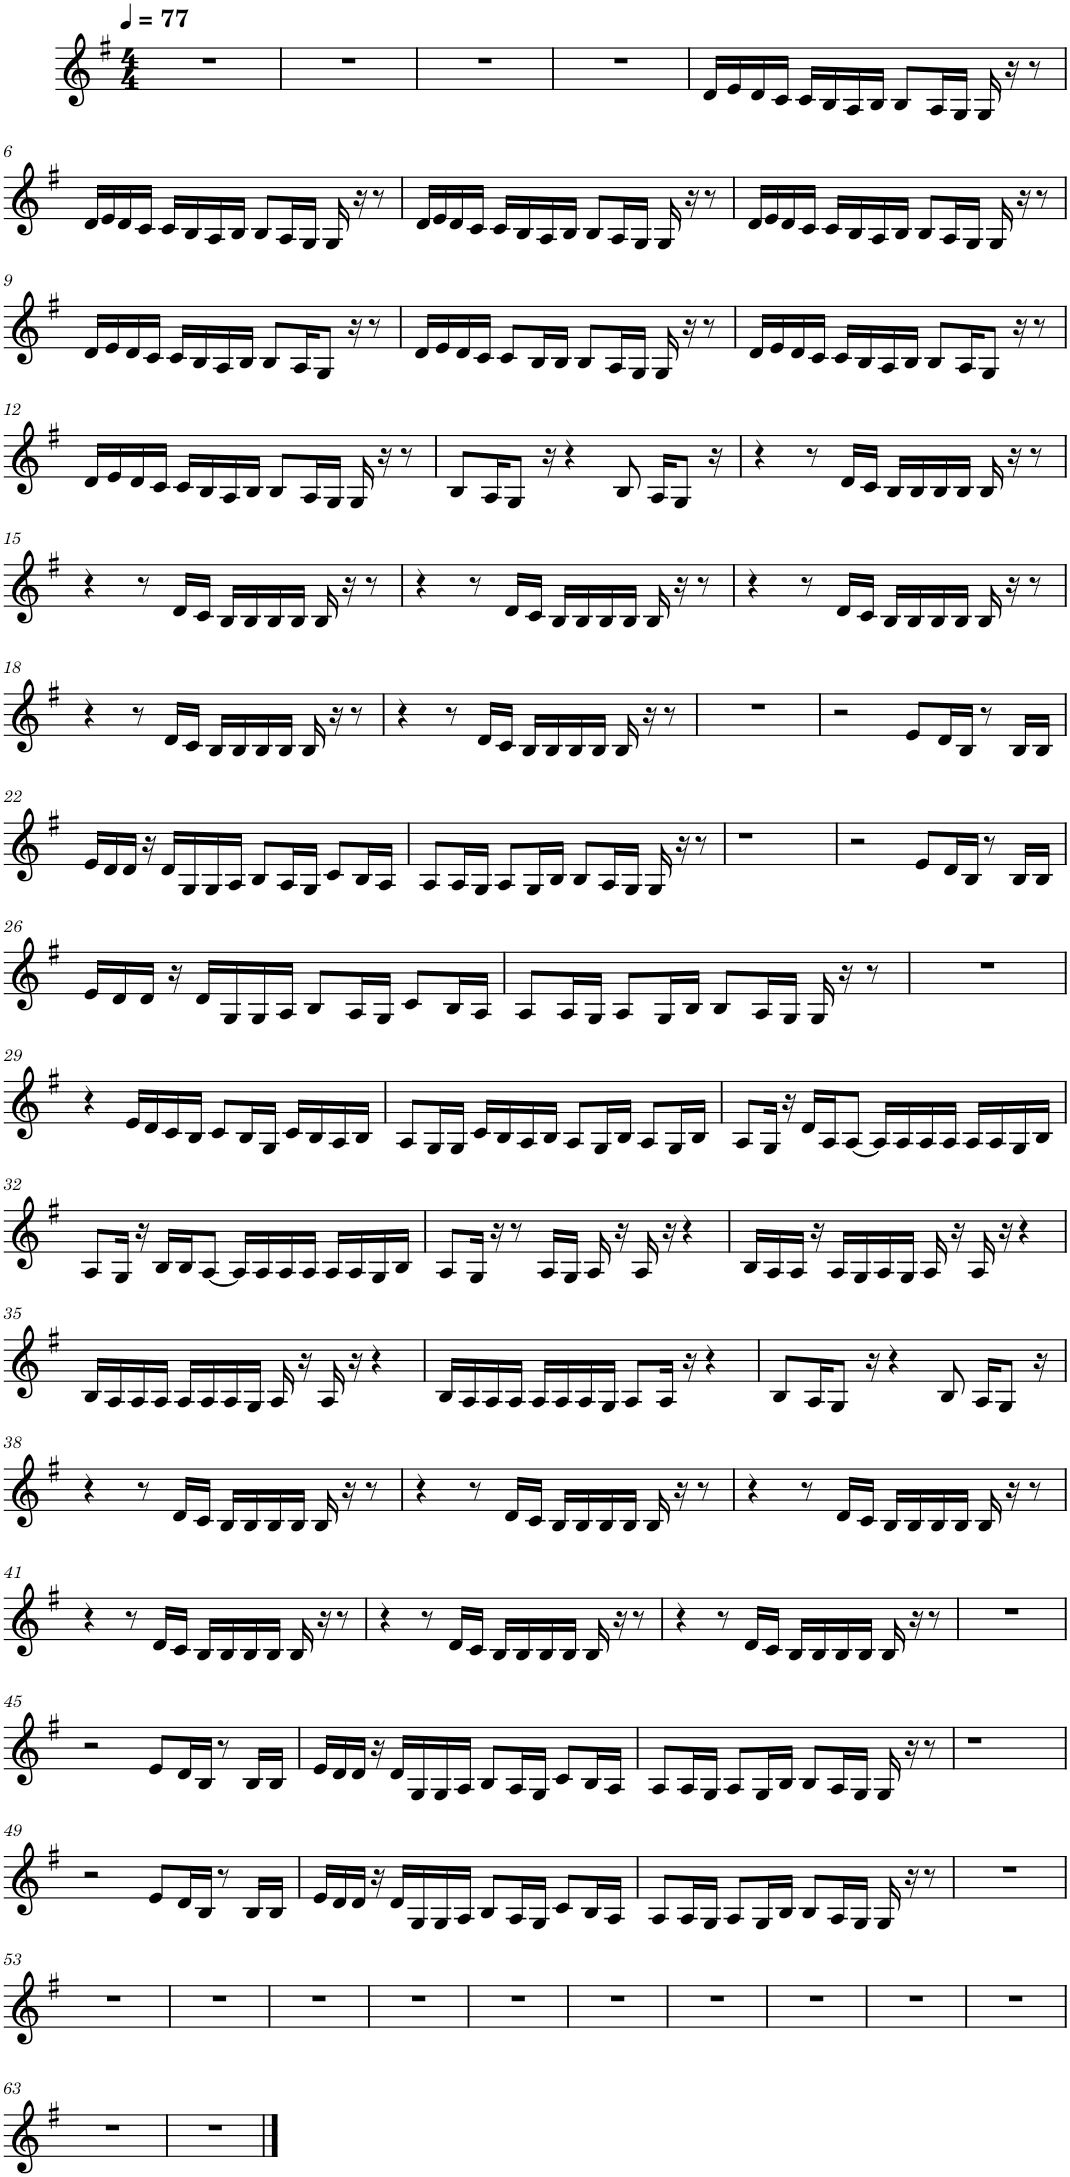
**kern
*part1
*staff1
*I"Piano, FL Keys 8
*I'Pno.
*clefG2
*k[f#]
*M4/4
*MM77
=1
1r
=2
1r
=3
1r
=4
1r
=5
16d/LL
16e/
16d/
16c/JJ
16c/LL
16B/
16A/
16B/JJ
8B/L
16A/L
16G/JJ
16G/
16r
8r
!!LO:LB:g=z
=6
16d/LL
16e/
16d/
16c/JJ
16c/LL
16B/
16A/
16B/JJ
8B/L
16A/L
16G/JJ
16G/
16r
8r
=7
16d/LL
16e/
16d/
16c/JJ
16c/LL
16B/
16A/
16B/JJ
8B/L
16A/L
16G/JJ
16G/
16r
8r
=8
16d/LL
16e/
16d/
16c/JJ
16c/LL
16B/
16A/
16B/JJ
8B/L
16A/L
16G/JJ
16G/
16r
8r
!!LO:LB:g=z
=9
16d/LL
16e/
16d/
16c/JJ
16c/LL
16B/
16A/
16B/JJ
8B/L
16A/K
8G/J
16r
8r
=10
16d/LL
16e/
16d/
16c/JJ
8c/L
16B/L
16B/JJ
8B/L
16A/L
16G/JJ
16G/
16r
8r
=11
16d/LL
16e/
16d/
16c/JJ
16c/LL
16B/
16A/
16B/JJ
8B/L
16A/K
8G/J
16r
8r
!!LO:LB:g=z
=12
16d/LL
16e/
16d/
16c/JJ
16c/LL
16B/
16A/
16B/JJ
8B/L
16A/L
16G/JJ
16G/
16r
8r
=13
8B/L
16A/K
8G/J
16r
4r
8B/
16A/KL
8G/J
16r
=14
4r
8r
16d/LL
16c/JJ
16B/LL
16B/
16B/
16B/JJ
16B/
16r
8r
!!LO:LB:g=z
=15
4r
8r
16d/LL
16c/JJ
16B/LL
16B/
16B/
16B/JJ
16B/
16r
8r
=16
4r
8r
16d/LL
16c/JJ
16B/LL
16B/
16B/
16B/JJ
16B/
16r
8r
=17
4r
8r
16d/LL
16c/JJ
16B/LL
16B/
16B/
16B/JJ
16B/
16r
8r
!!LO:LB:g=z
=18
4r
8r
16d/LL
16c/JJ
16B/LL
16B/
16B/
16B/JJ
16B/
16r
8r
=19
4r
8r
16d/LL
16c/JJ
16B/LL
16B/
16B/
16B/JJ
16B/
16r
8r
=20
1r
=21
2r
8e/L
16d/L
16B/JJ
8r
16B/LL
16B/JJ
!!LO:LB:g=z
=22
16e/LL
16d/
16d/JJ
16r
16d/LL
16G/
16G/
16A/JJ
8B/L
16A/L
16G/JJ
8c/L
16B/L
16A/JJ
=23
8A/L
16A/L
16G/JJ
8A/L
16G/L
16B/JJ
8B/L
16A/L
16G/JJ
16G/
16r
8r
=24
1r
=25
2r
8e/L
16d/L
16B/JJ
8r
16B/LL
16B/JJ
!!LO:LB:g=z
=26
16e/LL
16d/
16d/JJ
16r
16d/LL
16G/
16G/
16A/JJ
8B/L
16A/L
16G/JJ
8c/L
16B/L
16A/JJ
=27
8A/L
16A/L
16G/JJ
8A/L
16G/L
16B/JJ
8B/L
16A/L
16G/JJ
16G/
16r
8r
=28
1r
!!LO:LB:g=z
=29
4r
16e/LL
16d/
16c/
16B/JJ
8c/L
16B/L
16G/JJ
16c/LL
16B/
16A/
16B/JJ
=30
8A/L
16G/L
16G/JJ
16c/LL
16B/
16A/
16B/JJ
8A/L
16G/L
16B/JJ
8A/L
16G/L
16B/JJ
=31
8A/L
16G/Jk
16r
16d/LL
16A/J
[8A/J
16A/LL]
16A/
16A/
16A/JJ
16A/LL
16A/
16G/
16B/JJ
!!LO:LB:g=z
=32
8A/L
16G/Jk
16r
16B/LL
16B/J
[8A/J
16A/LL]
16A/
16A/
16A/JJ
16A/LL
16A/
16G/
16B/JJ
=33
8A/L
16G/Jk
16r
8r
16A/LL
16G/JJ
16A/
16r
16A/
16r
4r
=34
16B/LL
16A/
16A/JJ
16r
16A/LL
16G/
16A/
16G/JJ
16A/
16r
16A/
16r
4r
!!LO:LB:g=z
=35
16B/LL
16A/
16A/
16A/JJ
16A/LL
16A/
16A/
16G/JJ
16A/
16r
16A/
16r
4r
=36
16B/LL
16A/
16A/
16A/JJ
16A/LL
16A/
16A/
16G/JJ
8A/L
16A/Jk
16r
4r
=37
8B/L
16A/K
8G/J
16r
4r
8B/
16A/KL
8G/J
16r
!!LO:LB:g=z
=38
4r
8r
16d/LL
16c/JJ
16B/LL
16B/
16B/
16B/JJ
16B/
16r
8r
=39
4r
8r
16d/LL
16c/JJ
16B/LL
16B/
16B/
16B/JJ
16B/
16r
8r
=40
4r
8r
16d/LL
16c/JJ
16B/LL
16B/
16B/
16B/JJ
16B/
16r
8r
!!LO:LB:g=z
=41
4r
8r
16d/LL
16c/JJ
16B/LL
16B/
16B/
16B/JJ
16B/
16r
8r
=42
4r
8r
16d/LL
16c/JJ
16B/LL
16B/
16B/
16B/JJ
16B/
16r
8r
=43
4r
8r
16d/LL
16c/JJ
16B/LL
16B/
16B/
16B/JJ
16B/
16r
8r
=44
1r
!!LO:LB:g=z
=45
2r
8e/L
16d/L
16B/JJ
8r
16B/LL
16B/JJ
=46
16e/LL
16d/
16d/JJ
16r
16d/LL
16G/
16G/
16A/JJ
8B/L
16A/L
16G/JJ
8c/L
16B/L
16A/JJ
=47
8A/L
16A/L
16G/JJ
8A/L
16G/L
16B/JJ
8B/L
16A/L
16G/JJ
16G/
16r
8r
=48
1r
!!LO:LB:g=z
=49
2r
8e/L
16d/L
16B/JJ
8r
16B/LL
16B/JJ
=50
16e/LL
16d/
16d/JJ
16r
16d/LL
16G/
16G/
16A/JJ
8B/L
16A/L
16G/JJ
8c/L
16B/L
16A/JJ
=51
8A/L
16A/L
16G/JJ
8A/L
16G/L
16B/JJ
8B/L
16A/L
16G/JJ
16G/
16r
8r
=52
1r
!!LO:LB:g=z
=53
1r
=54
1r
=55
1r
=56
1r
=57
1r
=58
1r
=59
1r
=60
1r
=61
1r
=62
1r
!!LO:LB:g=z
=63
1r
=64
1r
==
*-
